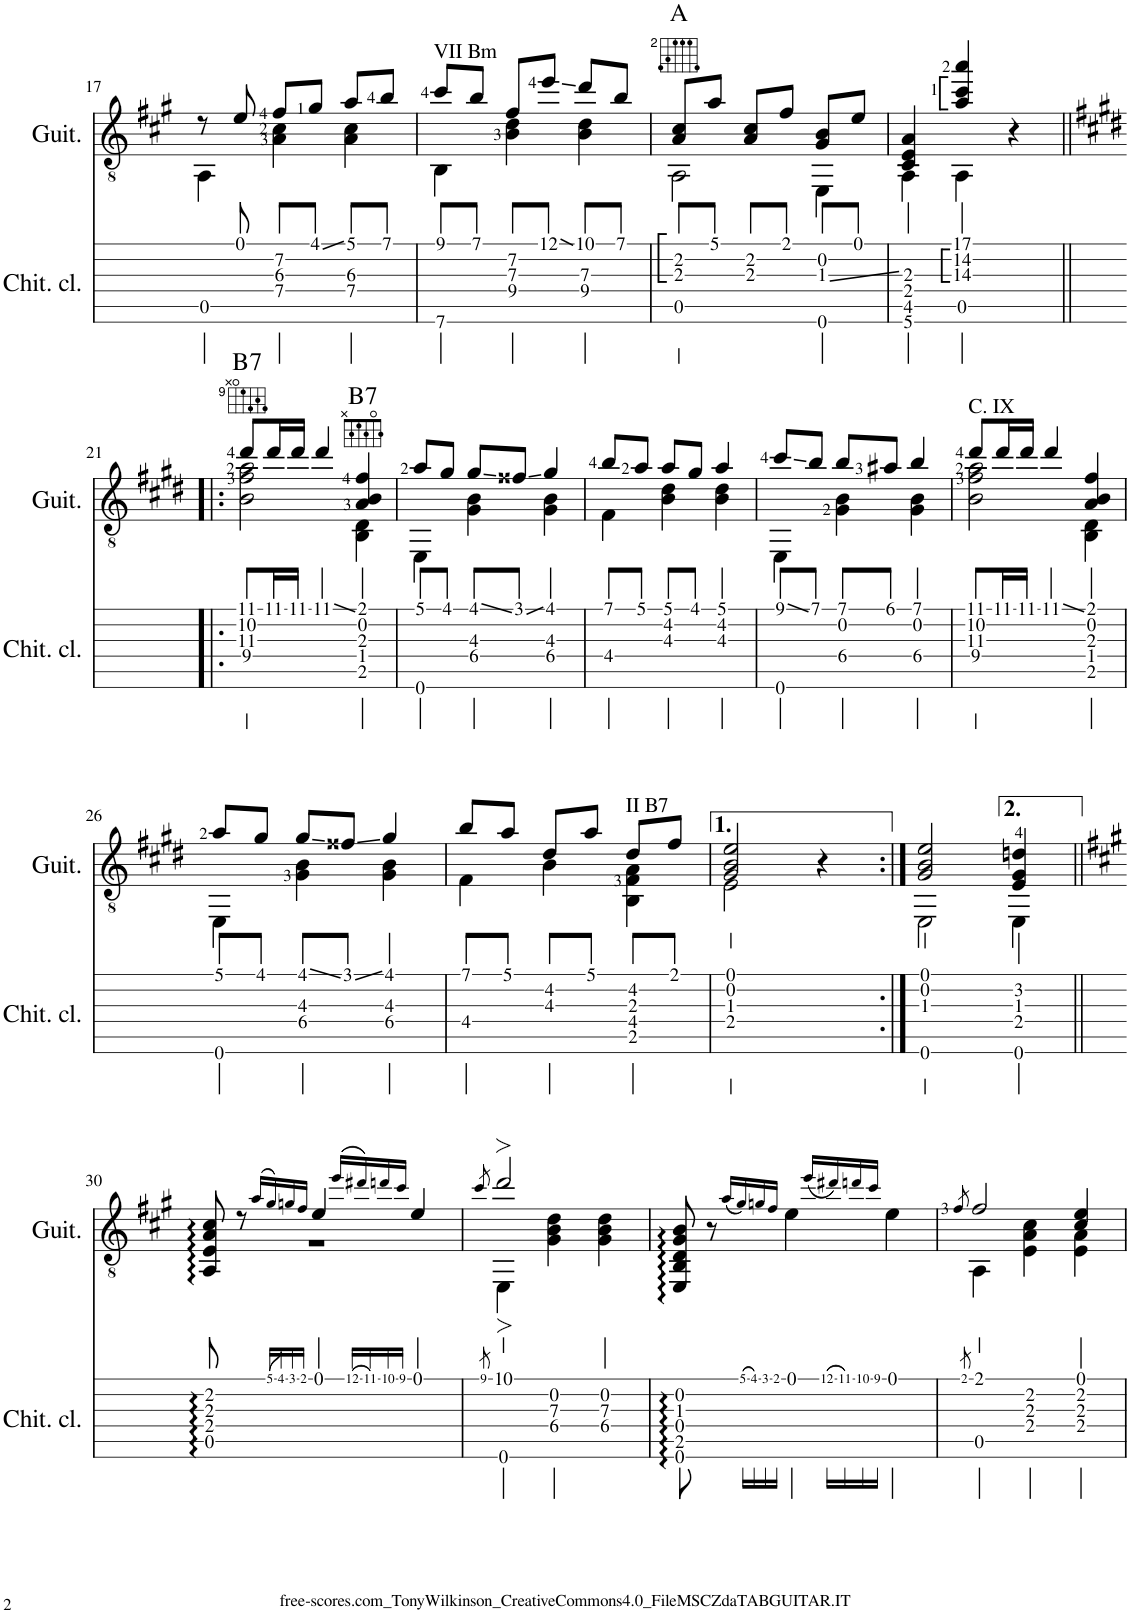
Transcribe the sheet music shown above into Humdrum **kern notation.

**kern	**kern	**harte
*part2	*part1	*part1
*staff2	*staff1	*
*I"Chitarra classica	*I"Guitar	*
*I'Chit. cl.	*I'Guit.	*
!!LO:PB:g=z
*	*clefGv2	*
*k[f#c#g#]	*k[f#c#g#]	*
*M3/4	*M3/4	*
=17	=17	=17
*^	*^	*
8r	4AA\	8r	4AA\	.
8e/	.	8e/	.	.
8f#/L	4A\ 4c#\	8f#/L	4A\ 4c#\	.
8g#/J	.	8g#/J	.	.
8a/L	4A\ 4c#\	8a/L	4A\ 4c#\	.
8b/J	.	8b/J	.	.
=18	=18	=18	=18	=18
!	!	!LO:TX:a:t=VII Bm	!	!
8cc#/L	4BB\	8cc#/L	4BB\	.
8b/J	.	8b/J	.	.
8f#/L	4B\ 4d\	8f#/L	4B\ 4d\	.
8ee/J	.	8ee/J	.	.
8dd/L	4B\ 4d\	8dd/L	4B\ 4d\	.
8b/J	.	8b/J	.	.
=19	=19	=19	=19	=19
8A/ 8c#/L	2AA\	8A/ 8c#/L	2AA\	A:maj
8a/J	.	8a/J	.	.
8A/ 8c#/L	.	8A/ 8c#/L	.	.
8f#/J	.	8f#/J	.	.
8G#/ 8B/L	4EE\	8G#/ 8B/L	4EE\	.
8e/J	.	8e/J	.	.
=20	=20	=20	=20	=20
4C#/ 4E/ 4A/	4AA\	4C#/ 4E/ 4A/	4AA\	.
4a/ 4cc#/ 4aa/	4AA\	4a/ 4cc#/ 4aa/	4AA\	.
4r	4ryy	4r	4ryy	.
!!LO:LB:g=z	!!
=21!|:	=21!|:	=21!|:	=21!|:	=21!|:
*k[f#c#g#d#]	*	*k[f#c#g#d#]	*	*
!	!	!	!	!LO:H:kt=7
8dd#/L	2B\ 2f#\ 2a\	8dd#/L	2B\ 2f#\ 2a\	B:7
16dd#/L	.	16dd#/L	.	.
16dd#/JJ	.	16dd#/JJ	.	.
4dd#/	.	4dd#/	.	.
!	!	!	!	!LO:H:kt=7
4A/ 4B/ 4f#/	4BB\ 4D#\	4A/ 4B/ 4f#/	4BB\ 4D#\	B:7
=22	=22	=22	=22	=22
8a/L	4EE\	8a/L	4EE\	.
8g#/J	.	8g#/J	.	.
8g#/L	4G#\ 4B\	8g#/L	4G#\ 4B\	.
8f##X/J	.	8f##X/J	.	.
4g#/	4G#\ 4B\	4g#/	4G#\ 4B\	.
=23	=23	=23	=23	=23
8b/L	4F#\	8b/L	4F#\	.
8a/J	.	8a/J	.	.
8a/L	4B\ 4d#\	8a/L	4B\ 4d#\	.
8g#/J	.	8g#/J	.	.
4a/	4B\ 4d#\	4a/	4B\ 4d#\	.
=24	=24	=24	=24	=24
8cc#/L	4EE\	8cc#/L	4EE\	.
8b/J	.	8b/J	.	.
8b/L	4G#\ 4B\	8b/L	4G#\ 4B\	.
8a#X/J	.	8a#X/J	.	.
4b/	4G#\ 4B\	4b/	4G#\ 4B\	.
=25	=25	=25	=25	=25
!	!	!LO:TX:a:t=C. IX	!	!
8dd#/L	2B\ 2f#\ 2a\	8dd#/L	2B\ 2f#\ 2a\	.
16dd#/L	.	16dd#/L	.	.
16dd#/JJ	.	16dd#/JJ	.	.
4dd#/	.	4dd#/	.	.
4A/ 4B/ 4f#/	4BB\ 4D#\	4A/ 4B/ 4f#/	4BB\ 4D#\	.
!!LO:LB:g=z	!!
=26	=26	=26	=26	=26
8a/L	4EE\	8a/L	4EE\	.
8g#/J	.	8g#/J	.	.
8g#/L	4G#\ 4B\	8g#/L	4G#\ 4B\	.
8f##X/J	.	8f##X/J	.	.
4g#/	4G#\ 4B\	4g#/	4G#\ 4B\	.
=27	=27	=27	=27	=27
8b/L	4F#\	8b/L	4F#\	.
8a/J	.	8a/J	.	.
8d#/L	4B\	8d#/L	4B\	.
8a/J	.	8a/J	.	.
!	!	!LO:TX:a:t=II B7	!	!
8d#/L	4BB\ 4F#\ 4A\	8d#/L	4BB\ 4F#\ 4A\	.
8f#/J	.	8f#/J	.	.
=28	=28	=28	=28	=28
2G#/ 2B/ 2e/	2E\	2G#/ 2B/ 2e/	2E\	.
4r	4ryy	4r	4ryy	.
=29:|!	=29:|!	=29:|!	=29:|!	=29:|!
2G#/ 2B/ 2e/	2EE\	2G#/ 2B/ 2e/	2EE\	.
4E/ 4G#/ 4dn/	4EE\	4E/ 4G#/ 4dn/	4EE\	.
!!LO:LB:g=z	!!
=30||	=30||	=30||	=30||	=30||
*k[f#c#g#]	*	*k[f#c#g#]	*	*
8AA/ 8E/ 8A/ 8c#/	2.r	8AA/ 8E/ 8A/ 8c#/	2.r	.
8r	.	8r	.	.
(16qa/LL	.	(16qa/LL	.	.
16qg#/)	.	16qg#/)	.	.
16qgn/	.	16qgn/	.	.
16qf#/JJ	.	16qf#/JJ	.	.
4e/	.	4e/	.	.
(16qee/LL	.	(16qee/LL	.	.
16qdd#X/)	.	16qdd#X/)	.	.
16qddn/	.	16qddn/	.	.
16qcc#/JJ	.	16qcc#/JJ	.	.
4e/	.	4e/	.	.
=31	=31	=31	=31	=31
8qcc#/	.	8qcc#/	.	.
2dd>/	4EE\	2dd>/	4EE\	.
.	4G#\ 4d\ 4B\	.	4G#\ 4B\ 4d\	.
4G#/ 4d/ 4B/	4ryy	4G#\ 4B\ 4d\	4ryy	.
*v	*v	*	*	*
*	*v	*v	*
=32	=32	=32
8EE\ 8BB\ 8D\ 8G#\ 8B\	8EE/ 8BB/ 8D/ 8G#/ 8B/	.
8r	8r	.
(16qa\LL	(16qa/LL	.
16qg#\)	16qg#/)	.
16qgn\	16qgn/	.
16qf#\JJ	16qf#/JJ	.
4e\	4e\	.
(16qee\LL	(16qee/LL	.
16qdd#X\)	16qdd#X/)	.
16qddn\	16qddn/	.
16qcc#\JJ	16qcc#/JJ	.
4e\	4e\	.
=33	=33	=33
8qf#/	8qf#/	.
*^	*^	*
2f#/	4AA\	2f#/	4AA\	.
.	4E\ 4A\ 4c#\	.	4E\ 4A\ 4c#\	.
4c#/ 4e/	4E\ 4A\	4c#/ 4e/	4E\ 4A\	.
*v	*v	*	*	*
*	*v	*v	*
=	=	=
*-	*-	*-
